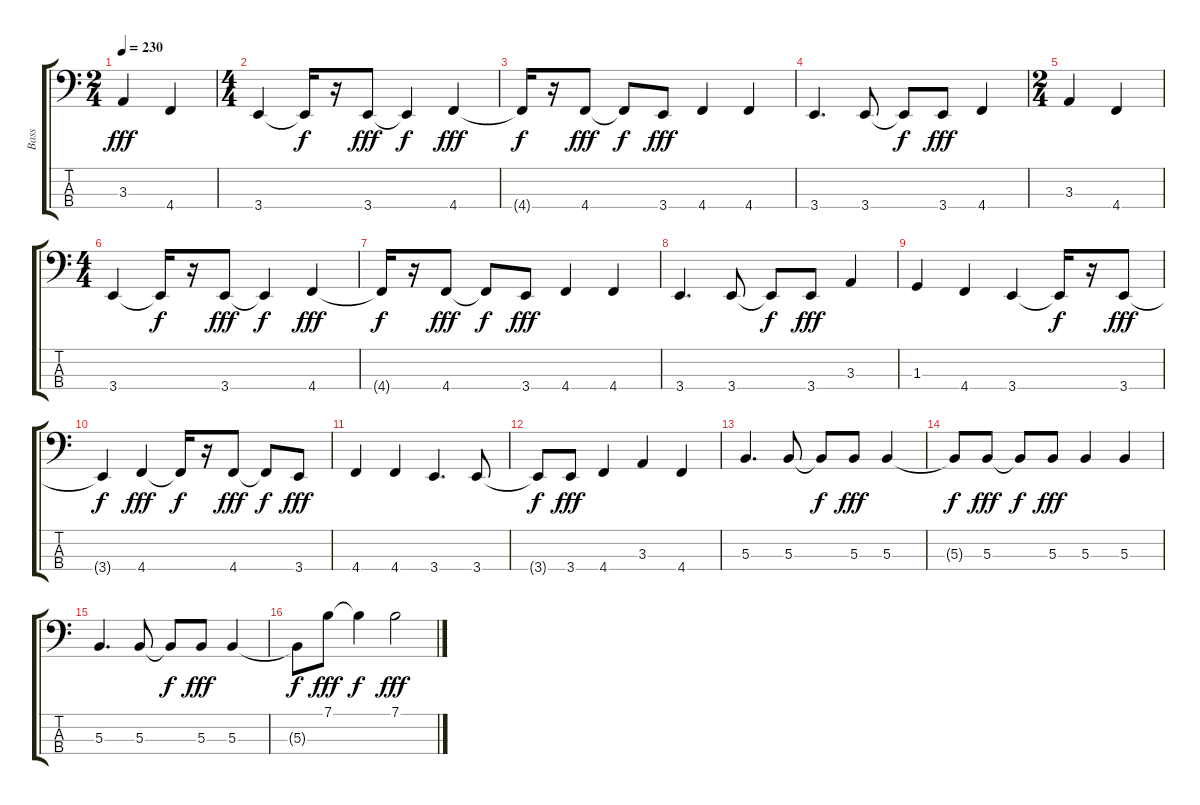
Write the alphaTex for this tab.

\track ("Bass" "Bass") {instrument electricbasspick}
\staff {score tabs}
\tuning (E2 B1 Gb1 Db1) {hide}
\ts (2 4)
\tempo 230
\clef f4
\ks c
3.3.4{dy fff} 4.4.4 |
\ts (4 4)
3.4.4 3.4{t}.16{dy f} r.16 3.4.8{dy fff} 3.4{t}.4{dy f} 4.4.4{dy fff} |
4.4{t}.16{dy f} r.16 4.4.8{dy fff} 4.4{t}.8{dy f} 3.4.8{dy fff} 4.4.4 4.4.4 |
3.4.4{d} 3.4.8 3.4{t}.8{dy f} 3.4.8{dy fff} 4.4.4 |
\ts (2 4)
3.3.4 4.4.4 |
\ts (4 4)
3.4.4 3.4{t}.16{dy f} r.16 3.4.8{dy fff} 3.4{t}.4{dy f} 4.4.4{dy fff} |
4.4{t}.16{dy f} r.16 4.4.8{dy fff} 4.4{t}.8{dy f} 3.4.8{dy fff} 4.4.4 4.4.4 |
3.4.4{d} 3.4.8 3.4{t}.8{dy f} 3.4.8{dy fff} 3.3.4 |
1.3.4 4.4.4 3.4.4 3.4{t}.16{dy f} r.16 3.4.8{dy fff} |
3.4{t}.4{dy f} 4.4.4{dy fff} 4.4{t}.16{dy f} r.16 4.4.8{dy fff} 4.4{t}.8{dy f} 3.4.8{dy fff} |
4.4.4 4.4.4 3.4.4{d} 3.4.8 |
3.4{t}.8{dy f} 3.4.8{dy fff} 4.4.4 3.3.4 4.4.4 |
5.3.4{d instrument electricbasspick} 5.3.8 5.3{t}.8{dy f} 5.3.8{dy fff} 5.3.4 |
5.3{t}.8{dy f} 5.3.8{dy fff} 5.3{t}.8{dy f} 5.3.8{dy fff} 5.3.4 5.3.4 |
5.3.4{d} 5.3.8 5.3{t}.8{dy f} 5.3.8{dy fff} 5.3.4 |
5.3{t}.8{dy f} 7.1.8{dy fff} 7.1{t}.4{dy f} 7.1.2{dy fff}
